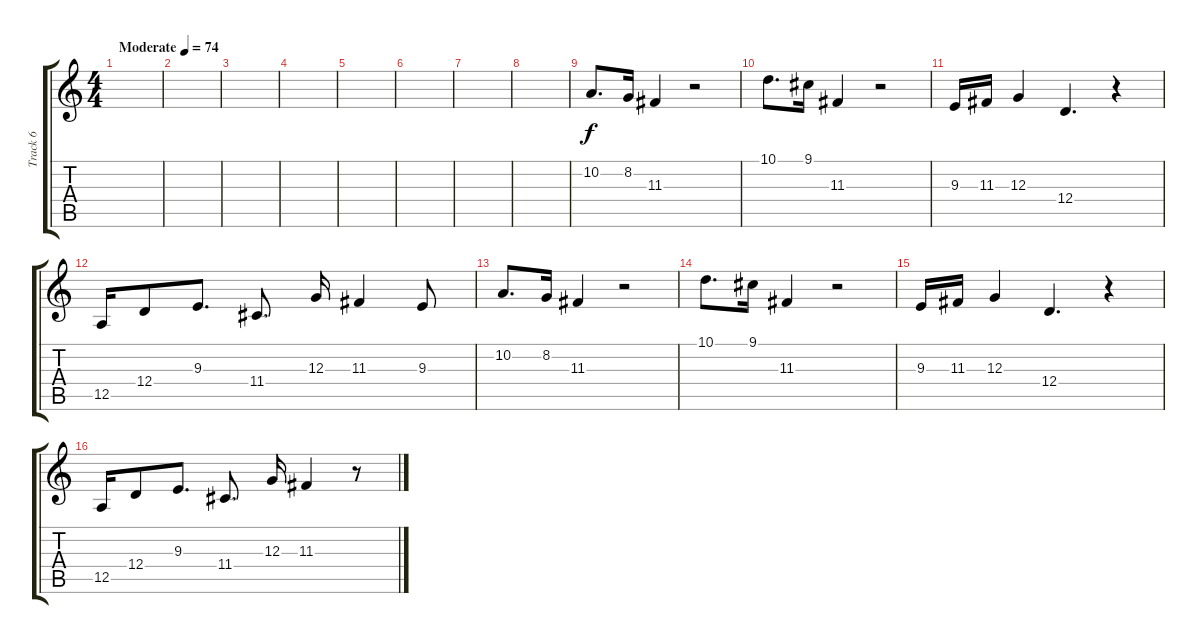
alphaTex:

\track ("Track 6" "Track 6") {instrument viola}
\staff {score tabs}
\tuning (E4 B3 G3 D3 A2 E2) {hide}
\ts (4 4)
\tempo (74 "Moderate")
\clef g2
\ks c
|
|
|
|
|
|
|
|
10.2.8{d volume 4 instrument viola} 8.2.16 11.3.4 r.2 |
10.1.8{d} 9.1.16 11.3.4 r.2 |
9.3.16 11.3.16 12.3.4 12.4.4{d} r.4 |
12.5.16 12.4.8 9.3.8{d} 11.4.8{d} 12.3.16 11.3.4 9.3.8 |
10.2.8{d} 8.2.16 11.3.4 r.2 |
10.1.8{d} 9.1.16 11.3.4 r.2 |
9.3.16 11.3.16 12.3.4 12.4.4{d} r.4 |
12.5.16 12.4.8 9.3.8{d} 11.4.8{d} 12.3.16 11.3.4 r.8
